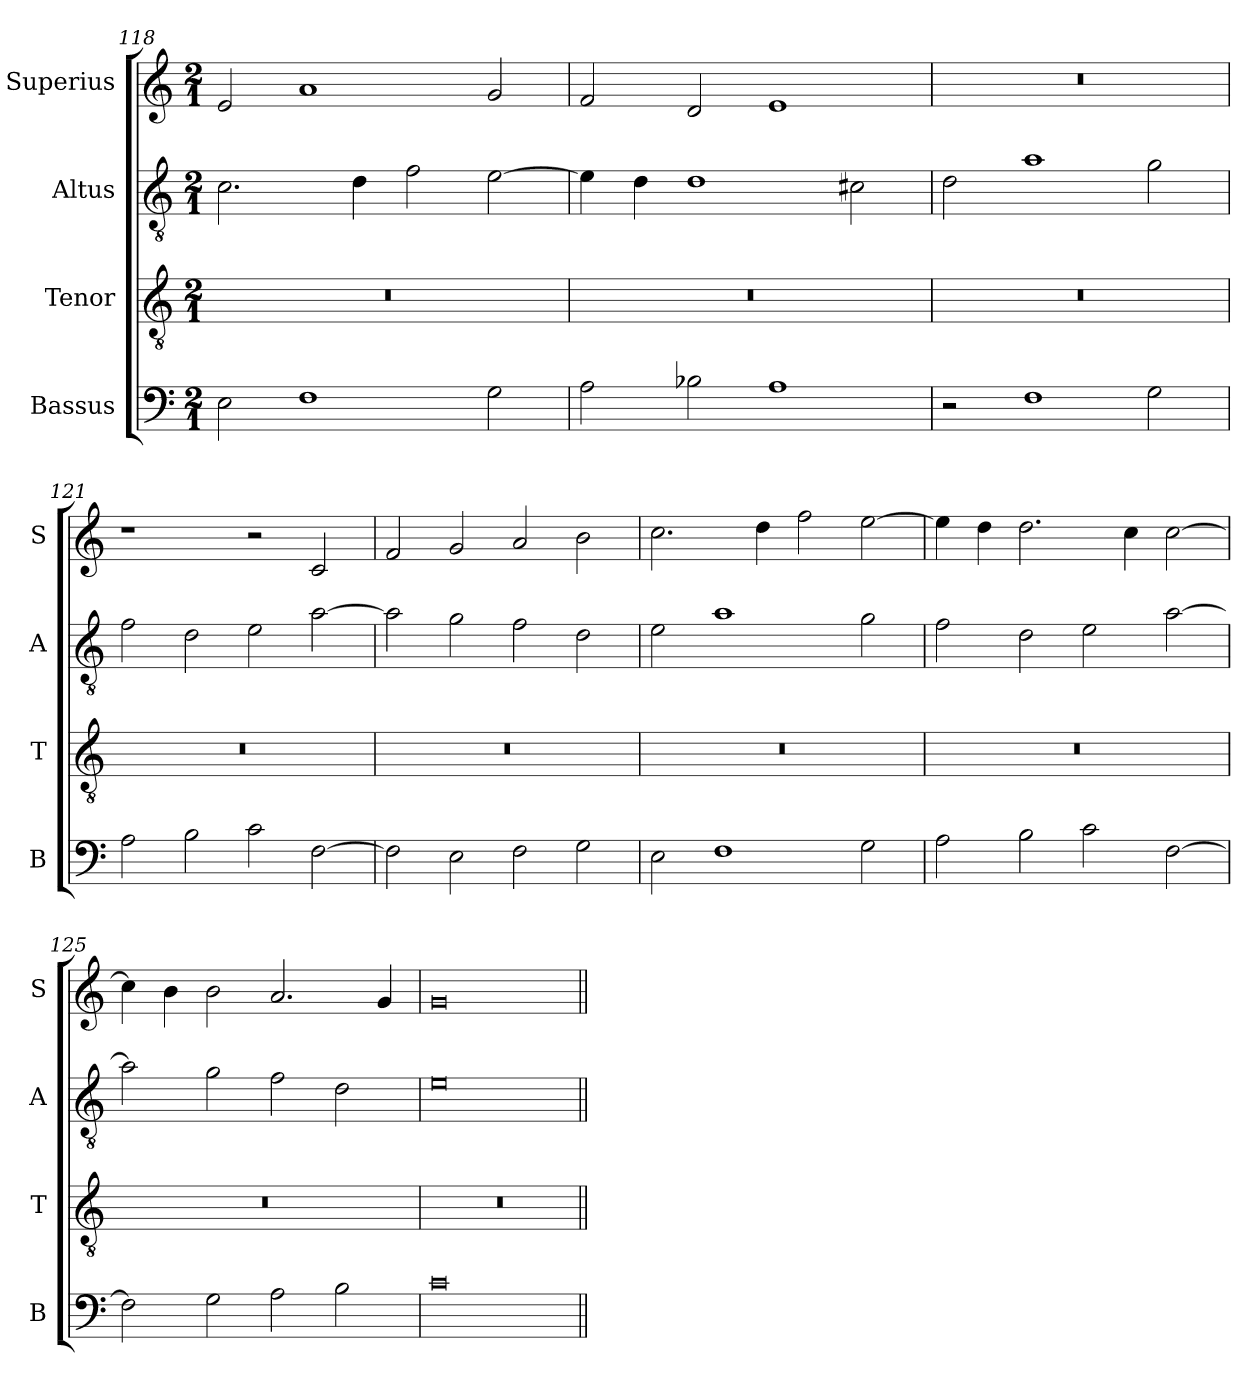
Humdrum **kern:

**kern	**kern	**kern	**kern
*part4	*part3	*part2	*part1
*staff4	*staff3	*staff2	*staff1
*I"Bassus	*I"Tenor	*I"Altus	*I"Superius
*I'B	*I'T	*I'A	*I'S
*clefF4	*clefGv2	*clefGv2	*clefG2
*k[]	*k[]	*k[]	*k[]
*M2/1	*M2/1	*M2/1	*M2/1
=118	=118	=118	=118
2E\	0r	2.c\	2e/
1F	.	.	1a
.	.	4d\	.
.	.	2f\	.
2G\	.	[2e\	2g/
=119	=119	=119	=119
2A\	0r	4e\]	2f/
.	.	4d\	.
2B-X\	.	1d	2d/
1A	.	.	1e
.	.	2c#X\	.
=120	=120	=120	=120
2r	0r	2d\	0r
1F	.	1a	.
2G\	.	2g\	.
=121	=121	=121	=121
2A\	0r	2f\	1r
2B\	.	2d\	.
2c\	.	2e\	2r
[2F\	.	[2a\	2c/
=122	=122	=122	=122
2F\]	0r	2a\]	2f/
2E\	.	2g\	2g/
2F\	.	2f\	2a/
2G\	.	2d\	2b\
=123	=123	=123	=123
2E\	0r	2e\	2.cc\
1F	.	1a	.
.	.	.	4dd\
.	.	.	2ff\
2G\	.	2g\	[2ee\
=124	=124	=124	=124
2A\	0r	2f\	4ee\]
.	.	.	4dd\
2B\	.	2d\	2.dd\
2c\	.	2e\	.
.	.	.	4cc\
[2F\	.	[2a\	[2cc\
=125	=125	=125	=125
2F\]	0r	2a\]	4cc\]
.	.	.	4b\
2G\	.	2g\	2b\
2A\	.	2f\	2.a/
2B\	.	2d\	.
.	.	.	4g/
=126	=126	=126	=126
0c	0r	0e	0g
=||	=||	=||	=||
*-	*-	*-	*-
